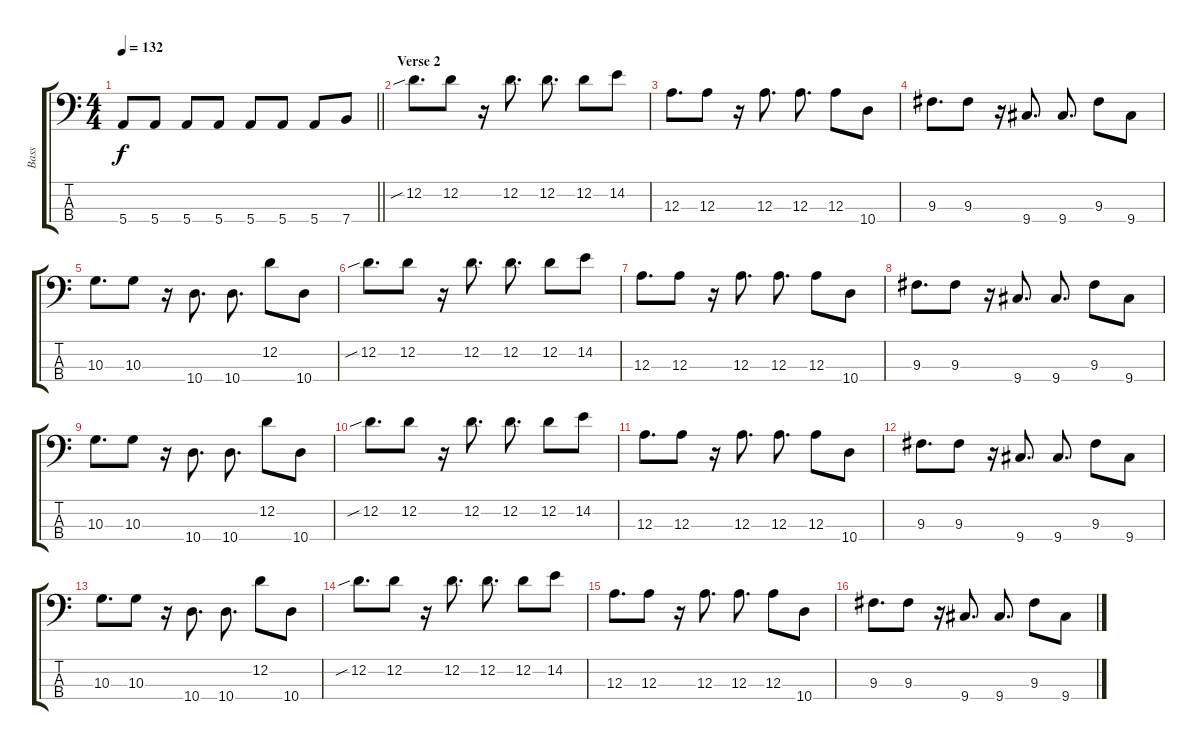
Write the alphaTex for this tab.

\track ("Bass" "Bass") {instrument electricbassfinger}
\staff {score tabs}
\tuning (G2 D2 A1 E1) {hide}
\ts (4 4)
\tempo 132
\clef f4
\barLineRight lightlight
\ks c
5.4.8{dy f} 5.4.8 5.4.8 5.4.8 5.4.8 5.4.8 5.4.8 7.4.8 |
\section ("" "Verse 2")
12.2{sib}.8{d} 12.2.8 r.16 12.2.8{d} 12.2.8{d} 12.2.8 14.2.8 |
12.3.8{d} 12.3.8 r.16 12.3.8{d} 12.3.8{d} 12.3.8 10.4.8 |
9.3.8{d} 9.3.8 r.16 9.4.8{d} 9.4.8{d} 9.3.8 9.4.8 |
10.3.8{d} 10.3.8 r.16 10.4.8{d} 10.4.8{d} 12.2.8 10.4.8 |
12.2{sib}.8{d} 12.2.8 r.16 12.2.8{d} 12.2.8{d} 12.2.8 14.2.8 |
12.3.8{d} 12.3.8 r.16 12.3.8{d} 12.3.8{d} 12.3.8 10.4.8 |
9.3.8{d} 9.3.8 r.16 9.4.8{d} 9.4.8{d} 9.3.8 9.4.8 |
10.3.8{d} 10.3.8 r.16 10.4.8{d} 10.4.8{d} 12.2.8 10.4.8 |
12.2{sib}.8{d} 12.2.8 r.16 12.2.8{d} 12.2.8{d} 12.2.8 14.2.8 |
12.3.8{d} 12.3.8 r.16 12.3.8{d} 12.3.8{d} 12.3.8 10.4.8 |
9.3.8{d} 9.3.8 r.16 9.4.8{d} 9.4.8{d} 9.3.8 9.4.8 |
10.3.8{d} 10.3.8 r.16 10.4.8{d} 10.4.8{d} 12.2.8 10.4.8 |
12.2{sib}.8{d} 12.2.8 r.16 12.2.8{d} 12.2.8{d} 12.2.8 14.2.8 |
12.3.8{d} 12.3.8 r.16 12.3.8{d} 12.3.8{d} 12.3.8 10.4.8 |
9.3.8{d} 9.3.8 r.16 9.4.8{d} 9.4.8{d} 9.3.8 9.4.8
